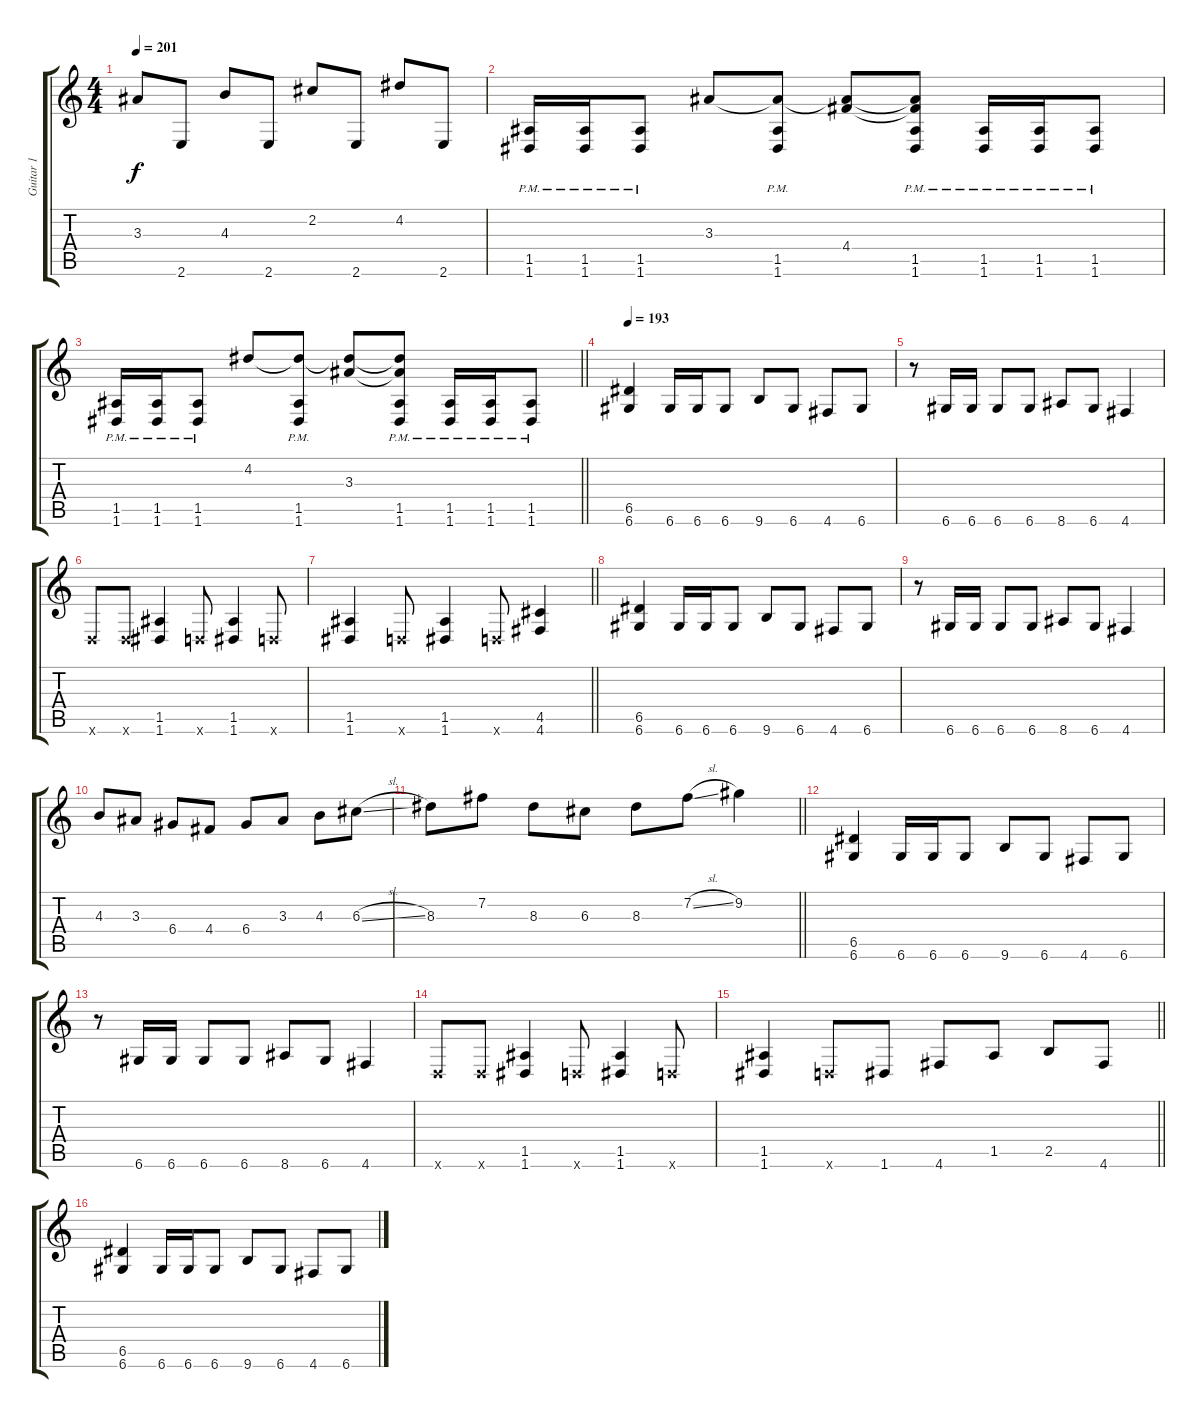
\track ("Guitar 1" "Guitar 1") {instrument distortionguitar}
\staff {score tabs}
\tuning (E4 B3 G3 D3 A2 D2) {hide}
\ts (4 4)
\tempo 201
\clef g2
\ks c
3.3.8{dy f} 2.6.8 4.3.8 2.6.8 2.2.8 2.6.8 4.2.8 2.6.8 |
(1.5{pm} 1.6{pm}).16 (1.5{pm} 1.6{pm}).16 (1.5{pm} 1.6{pm}).8 3.3.8 (3.3{t} 1.5{pm} 1.6{pm}).8 (3.3{t} 4.4).8 (3.3{t} 4.4{t} 1.5{pm} 1.6{pm}).8 (1.5{pm} 1.6{pm}).16 (1.5{pm} 1.6{pm}).16 (1.5{pm} 1.6{pm}).8 |
\barLineRight lightlight
(1.5{pm} 1.6{pm}).16 (1.5{pm} 1.6{pm}).16 (1.5{pm} 1.6{pm}).8 4.2.8 (4.2{t} 1.5{pm} 1.6{pm}).8 (4.2{t} 3.3).8 (4.2{t} 3.3{t} 1.5{pm} 1.6{pm}).8 (1.5{pm} 1.6{pm}).16 (1.5{pm} 1.6{pm}).16 (1.5{pm} 1.6{pm}).8 |
\section ("" "")
\tempo 193
(6.5 6.6).4{balance 2} 6.6.16 6.6.16 6.6.8 9.6.8 6.6.8 4.6.8 6.6.8 |
r.8 6.6.16 6.6.16 6.6.8 6.6.8 8.6.8 6.6.8 4.6.4 |
0.6{x}.8 0.6{x}.8 (1.5 1.6).4 0.6{x}.8 (1.5 1.6).4 0.6{x}.8 |
\barLineRight lightlight
(1.5 1.6).4 0.6{x}.8 (1.5 1.6).4 0.6{x}.8 (4.5 4.6).4 |
(6.5 6.6).4 6.6.16 6.6.16 6.6.8 9.6.8 6.6.8 4.6.8 6.6.8 |
r.8 6.6.16 6.6.16 6.6.8 6.6.8 8.6.8 6.6.8 4.6.4 |
4.3.8 3.3.8 6.4.8 4.4.8 6.4.8 3.3.8 4.3.8 6.3{sl}.8 |
\barLineRight lightlight
8.3.8 7.2.8 8.3.8 6.3.8 8.3.8 7.2{sl}.8 9.2.4 |
(6.5 6.6).4 6.6.16 6.6.16 6.6.8 9.6.8 6.6.8 4.6.8 6.6.8 |
r.8 6.6.16 6.6.16 6.6.8 6.6.8 8.6.8 6.6.8 4.6.4 |
0.6{x}.8 0.6{x}.8 (1.5 1.6).4 0.6{x}.8 (1.5 1.6).4 0.6{x}.8 |
\barLineRight lightlight
(1.5 1.6).4 0.6{x}.8 1.6.8 4.6.8 1.5.8 2.5.8 4.6.8 |
(6.5 6.6).4 6.6.16 6.6.16 6.6.8 9.6.8 6.6.8 4.6.8 6.6.8
